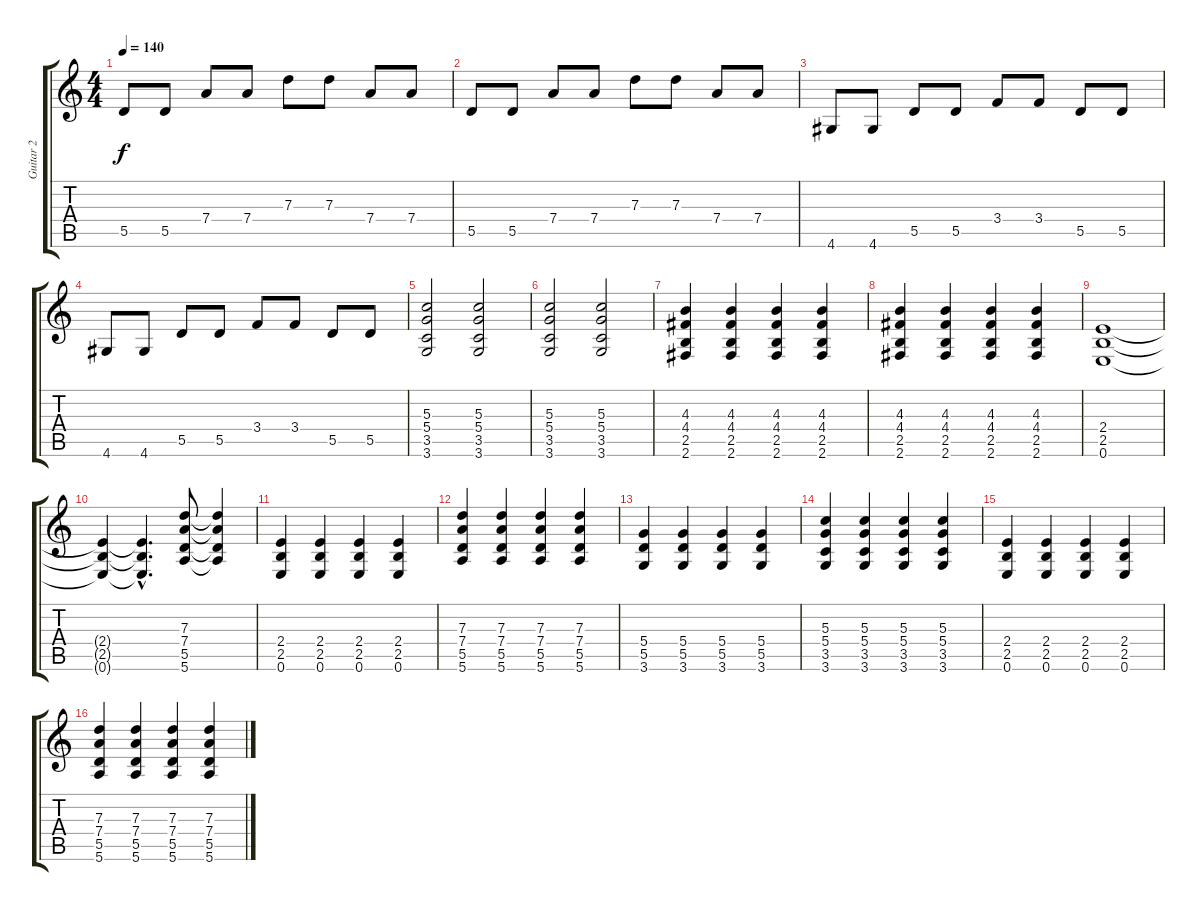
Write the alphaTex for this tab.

\track ("Guitar 2" "Guitar 2") {instrument overdrivenguitar}
\staff {score tabs}
\tuning (E4 B3 G3 D3 A2 E2) {hide}
\ts (4 4)
\tempo 140
\clef g2
\ks c
5.5.8{dy f} 5.5.8 7.4.8 7.4.8 7.3.8 7.3.8 7.4.8 7.4.8 |
5.5.8 5.5.8 7.4.8 7.4.8 7.3.8 7.3.8 7.4.8 7.4.8 |
4.6.8 4.6.8 5.5.8 5.5.8 3.4.8 3.4.8 5.5.8 5.5.8 |
4.6.8 4.6.8 5.5.8 5.5.8 3.4.8 3.4.8 5.5.8 5.5.8 |
(5.3 5.4 3.5 3.6).2 (5.3 5.4 3.5 3.6).2 |
(5.3 5.4 3.5 3.6).2 (5.3 5.4 3.5 3.6).2 |
(4.3 4.4 2.5 2.6).4 (4.3 4.4 2.5 2.6).4 (4.3 4.4 2.5 2.6).4 (4.3 4.4 2.5 2.6).4 |
(4.3 4.4 2.5 2.6).4 (4.3 4.4 2.5 2.6).4 (4.3 4.4 2.5 2.6).4 (4.3 4.4 2.5 2.6).4 |
(2.4 2.5 0.6).1 |
(2.4{t} 2.5{t} 0.6{t}).4 (2.4{hac t} 2.5{hac t} 0.6{hac t}).4{d} (7.3 7.4 5.5 5.6).8 (7.3{t} 7.4{t} 5.5{t} 5.6{t}).4 |
(2.4 2.5 0.6).4 (2.4 2.5 0.6).4 (2.4 2.5 0.6).4 (2.4 2.5 0.6).4 |
(7.3 7.4 5.5 5.6).4 (7.3 7.4 5.5 5.6).4 (7.3 7.4 5.5 5.6).4 (7.3 7.4 5.5 5.6).4 |
(5.4 5.5 3.6).4 (5.4 5.5 3.6).4 (5.4 5.5 3.6).4 (5.4 5.5 3.6).4 |
(5.3 5.4 3.5 3.6).4 (5.3 5.4 3.5 3.6).4 (5.3 5.4 3.5 3.6).4 (5.3 5.4 3.5 3.6).4 |
(2.4 2.5 0.6).4 (2.4 2.5 0.6).4 (2.4 2.5 0.6).4 (2.4 2.5 0.6).4 |
(7.3 7.4 5.5 5.6).4 (7.3 7.4 5.5 5.6).4 (7.3 7.4 5.5 5.6).4 (7.3 7.4 5.5 5.6).4
